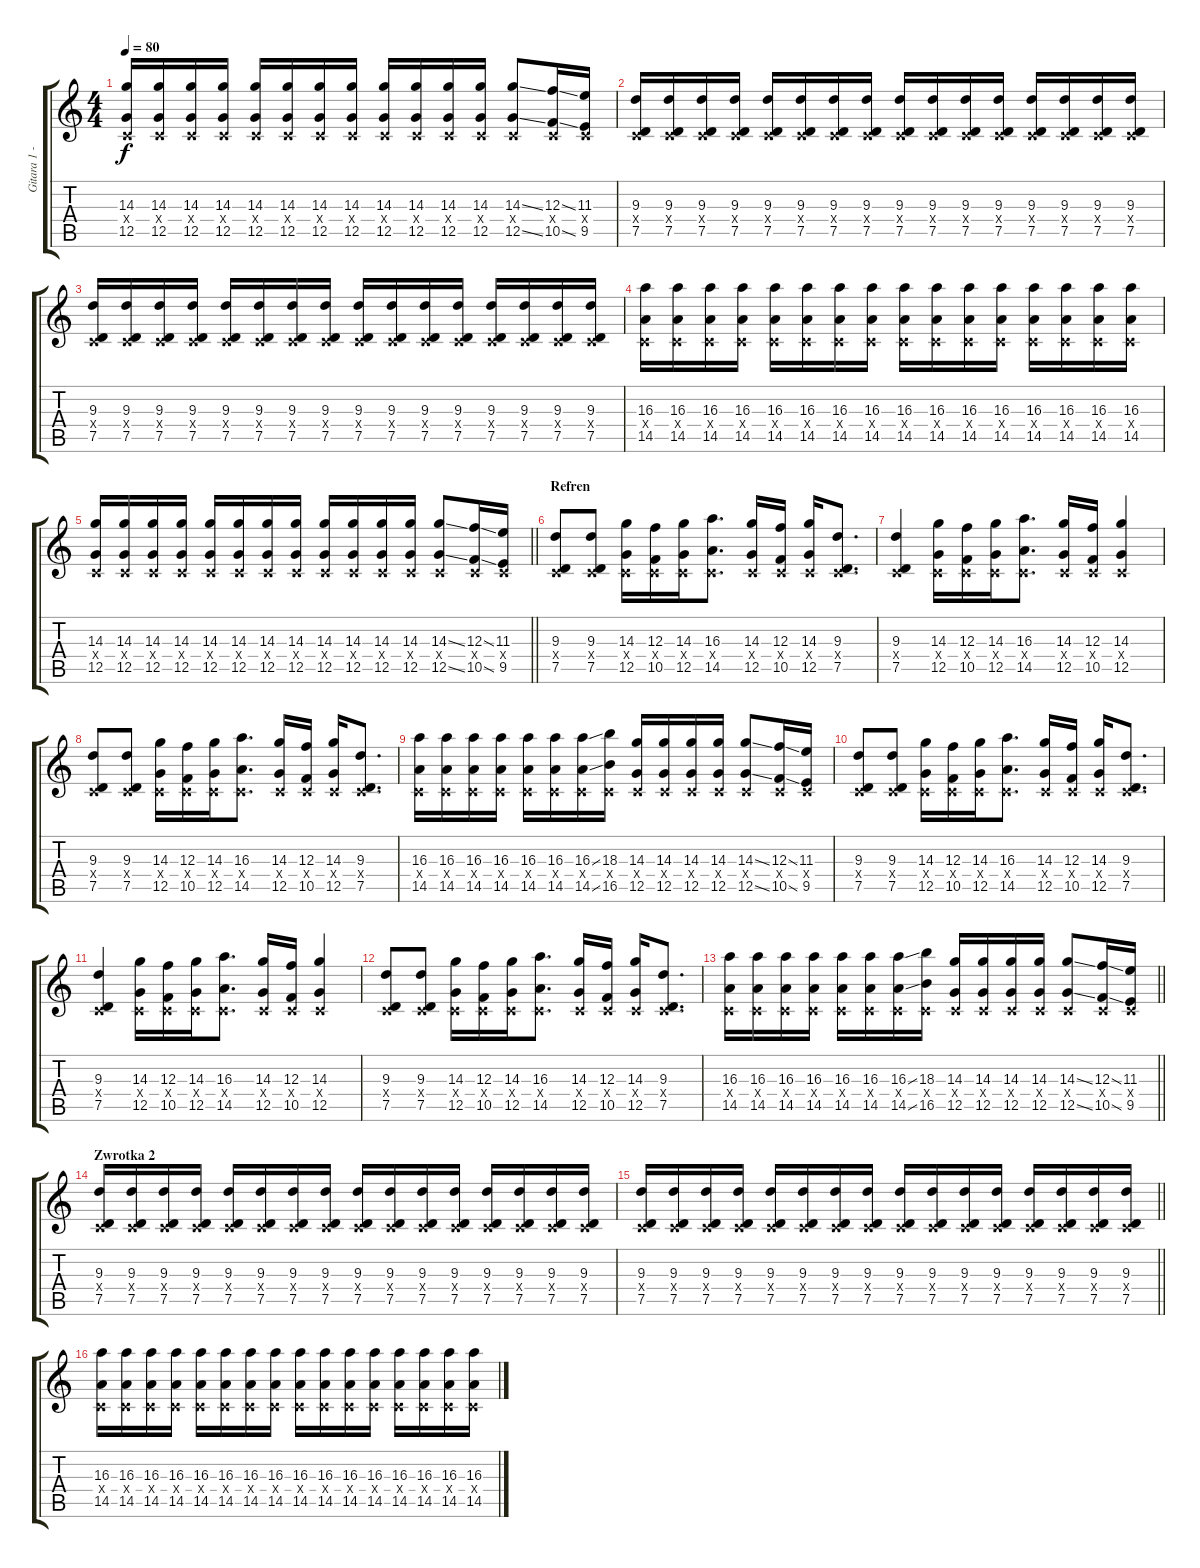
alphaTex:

\track ("Gitara 1 - Litza" "Gitara 1 -") {instrument distortionguitar}
\staff {score tabs}
\tuning (D4 A3 F3 C3 G2 C2) {hide}
\ts (4 4)
\tempo 80
\clef g2
\ks c
(14.3 0.4{x} 12.5).16{dy f} (14.3 0.4{x} 12.5).16 (14.3 0.4{x} 12.5).16 (14.3 0.4{x} 12.5).16 (14.3 0.4{x} 12.5).16 (14.3 0.4{x} 12.5).16 (14.3 0.4{x} 12.5).16 (14.3 0.4{x} 12.5).16 (14.3 0.4{x} 12.5).16 (14.3 0.4{x} 12.5).16 (14.3 0.4{x} 12.5).16 (14.3 0.4{x} 12.5).16 (14.3{ss} 0.4{x} 12.5{ss}).8 (12.3{ss} 0.4{x} 10.5{ss}).16 (11.3 0.4{x} 9.5).16 |
(9.3 0.4{x} 7.5).16 (9.3 0.4{x} 7.5).16 (9.3 0.4{x} 7.5).16 (9.3 0.4{x} 7.5).16 (9.3 0.4{x} 7.5).16 (9.3 0.4{x} 7.5).16 (9.3 0.4{x} 7.5).16 (9.3 0.4{x} 7.5).16 (9.3 0.4{x} 7.5).16 (9.3 0.4{x} 7.5).16 (9.3 0.4{x} 7.5).16 (9.3 0.4{x} 7.5).16 (9.3 0.4{x} 7.5).16 (9.3 0.4{x} 7.5).16 (9.3 0.4{x} 7.5).16 (9.3 0.4{x} 7.5).16 |
(9.3 0.4{x} 7.5).16 (9.3 0.4{x} 7.5).16 (9.3 0.4{x} 7.5).16 (9.3 0.4{x} 7.5).16 (9.3 0.4{x} 7.5).16 (9.3 0.4{x} 7.5).16 (9.3 0.4{x} 7.5).16 (9.3 0.4{x} 7.5).16 (9.3 0.4{x} 7.5).16 (9.3 0.4{x} 7.5).16 (9.3 0.4{x} 7.5).16 (9.3 0.4{x} 7.5).16 (9.3 0.4{x} 7.5).16 (9.3 0.4{x} 7.5).16 (9.3 0.4{x} 7.5).16 (9.3 0.4{x} 7.5).16 |
(16.3 0.4{x} 14.5).16 (16.3 0.4{x} 14.5).16 (16.3 0.4{x} 14.5).16 (16.3 0.4{x} 14.5).16 (16.3 0.4{x} 14.5).16 (16.3 0.4{x} 14.5).16 (16.3 0.4{x} 14.5).16 (16.3 0.4{x} 14.5).16 (16.3 0.4{x} 14.5).16 (16.3 0.4{x} 14.5).16 (16.3 0.4{x} 14.5).16 (16.3 0.4{x} 14.5).16 (16.3 0.4{x} 14.5).16 (16.3 0.4{x} 14.5).16 (16.3 0.4{x} 14.5).16 (16.3 0.4{x} 14.5).16 |
\barLineRight lightlight
(14.3 0.4{x} 12.5).16 (14.3 0.4{x} 12.5).16 (14.3 0.4{x} 12.5).16 (14.3 0.4{x} 12.5).16 (14.3 0.4{x} 12.5).16 (14.3 0.4{x} 12.5).16 (14.3 0.4{x} 12.5).16 (14.3 0.4{x} 12.5).16 (14.3 0.4{x} 12.5).16 (14.3 0.4{x} 12.5).16 (14.3 0.4{x} 12.5).16 (14.3 0.4{x} 12.5).16 (14.3{ss} 0.4{x} 12.5{ss}).8 (12.3{ss} 0.4{x} 10.5{ss}).16 (11.3 0.4{x} 9.5).16 |
\section ("" "Refren")
(9.3 0.4{x} 7.5).8 (9.3 0.4{x} 7.5).8 (14.3 0.4{x} 12.5).16 (12.3 0.4{x} 10.5).16 (14.3 0.4{x} 12.5).16 (16.3 0.4{x} 14.5).8{d} (14.3 0.4{x} 12.5).16 (12.3 0.4{x} 10.5).16 (14.3 0.4{x} 12.5).16 (9.3 0.4{x} 7.5).8{d} |
(9.3 0.4{x} 7.5).4 (14.3 0.4{x} 12.5).16 (12.3 0.4{x} 10.5).16 (14.3 0.4{x} 12.5).16 (16.3 0.4{x} 14.5).8{d} (14.3 0.4{x} 12.5).16 (12.3 0.4{x} 10.5).16 (14.3 0.4{x} 12.5).4 |
(9.3 0.4{x} 7.5).8 (9.3 0.4{x} 7.5).8 (14.3 0.4{x} 12.5).16 (12.3 0.4{x} 10.5).16 (14.3 0.4{x} 12.5).16 (16.3 0.4{x} 14.5).8{d} (14.3 0.4{x} 12.5).16 (12.3 0.4{x} 10.5).16 (14.3 0.4{x} 12.5).16 (9.3 0.4{x} 7.5).8{d} |
(16.3 0.4{x} 14.5).16 (16.3 0.4{x} 14.5).16 (16.3 0.4{x} 14.5).16 (16.3 0.4{x} 14.5).16 (16.3 0.4{x} 14.5).16 (16.3 0.4{x} 14.5).16 (16.3{ss} 0.4{x} 14.5{ss}).16 (18.3 0.4{x} 16.5).16 (14.3 0.4{x} 12.5).16 (14.3 0.4{x} 12.5).16 (14.3 0.4{x} 12.5).16 (14.3 0.4{x} 12.5).16 (14.3{ss} 0.4{x} 12.5{ss}).8 (12.3{ss} 0.4{x} 10.5{ss}).16 (11.3 0.4{x} 9.5).16 |
(9.3 0.4{x} 7.5).8 (9.3 0.4{x} 7.5).8 (14.3 0.4{x} 12.5).16 (12.3 0.4{x} 10.5).16 (14.3 0.4{x} 12.5).16 (16.3 0.4{x} 14.5).8{d} (14.3 0.4{x} 12.5).16 (12.3 0.4{x} 10.5).16 (14.3 0.4{x} 12.5).16 (9.3 0.4{x} 7.5).8{d} |
(9.3 0.4{x} 7.5).4 (14.3 0.4{x} 12.5).16 (12.3 0.4{x} 10.5).16 (14.3 0.4{x} 12.5).16 (16.3 0.4{x} 14.5).8{d} (14.3 0.4{x} 12.5).16 (12.3 0.4{x} 10.5).16 (14.3 0.4{x} 12.5).4 |
(9.3 0.4{x} 7.5).8 (9.3 0.4{x} 7.5).8 (14.3 0.4{x} 12.5).16 (12.3 0.4{x} 10.5).16 (14.3 0.4{x} 12.5).16 (16.3 0.4{x} 14.5).8{d} (14.3 0.4{x} 12.5).16 (12.3 0.4{x} 10.5).16 (14.3 0.4{x} 12.5).16 (9.3 0.4{x} 7.5).8{d} |
\barLineRight lightlight
(16.3 0.4{x} 14.5).16 (16.3 0.4{x} 14.5).16 (16.3 0.4{x} 14.5).16 (16.3 0.4{x} 14.5).16 (16.3 0.4{x} 14.5).16 (16.3 0.4{x} 14.5).16 (16.3{ss} 0.4{x} 14.5{ss}).16 (18.3 0.4{x} 16.5).16 (14.3 0.4{x} 12.5).16 (14.3 0.4{x} 12.5).16 (14.3 0.4{x} 12.5).16 (14.3 0.4{x} 12.5).16 (14.3{ss} 0.4{x} 12.5{ss}).8 (12.3{ss} 0.4{x} 10.5{ss}).16 (11.3 0.4{x} 9.5).16 |
\section ("" "Zwrotka 2")
(9.3 0.4{x} 7.5).16 (9.3 0.4{x} 7.5).16 (9.3 0.4{x} 7.5).16 (9.3 0.4{x} 7.5).16 (9.3 0.4{x} 7.5).16 (9.3 0.4{x} 7.5).16 (9.3 0.4{x} 7.5).16 (9.3 0.4{x} 7.5).16 (9.3 0.4{x} 7.5).16 (9.3 0.4{x} 7.5).16 (9.3 0.4{x} 7.5).16 (9.3 0.4{x} 7.5).16 (9.3 0.4{x} 7.5).16 (9.3 0.4{x} 7.5).16 (9.3 0.4{x} 7.5).16 (9.3 0.4{x} 7.5).16 |
\barLineRight lightlight
(9.3 0.4{x} 7.5).16 (9.3 0.4{x} 7.5).16 (9.3 0.4{x} 7.5).16 (9.3 0.4{x} 7.5).16 (9.3 0.4{x} 7.5).16 (9.3 0.4{x} 7.5).16 (9.3 0.4{x} 7.5).16 (9.3 0.4{x} 7.5).16 (9.3 0.4{x} 7.5).16 (9.3 0.4{x} 7.5).16 (9.3 0.4{x} 7.5).16 (9.3 0.4{x} 7.5).16 (9.3 0.4{x} 7.5).16 (9.3 0.4{x} 7.5).16 (9.3 0.4{x} 7.5).16 (9.3 0.4{x} 7.5).16 |
\section ("" "")
(16.3 0.4{x} 14.5).16 (16.3 0.4{x} 14.5).16 (16.3 0.4{x} 14.5).16 (16.3 0.4{x} 14.5).16 (16.3 0.4{x} 14.5).16 (16.3 0.4{x} 14.5).16 (16.3 0.4{x} 14.5).16 (16.3 0.4{x} 14.5).16 (16.3 0.4{x} 14.5).16 (16.3 0.4{x} 14.5).16 (16.3 0.4{x} 14.5).16 (16.3 0.4{x} 14.5).16 (16.3 0.4{x} 14.5).16 (16.3 0.4{x} 14.5).16 (16.3 0.4{x} 14.5).16 (16.3 0.4{x} 14.5).16
